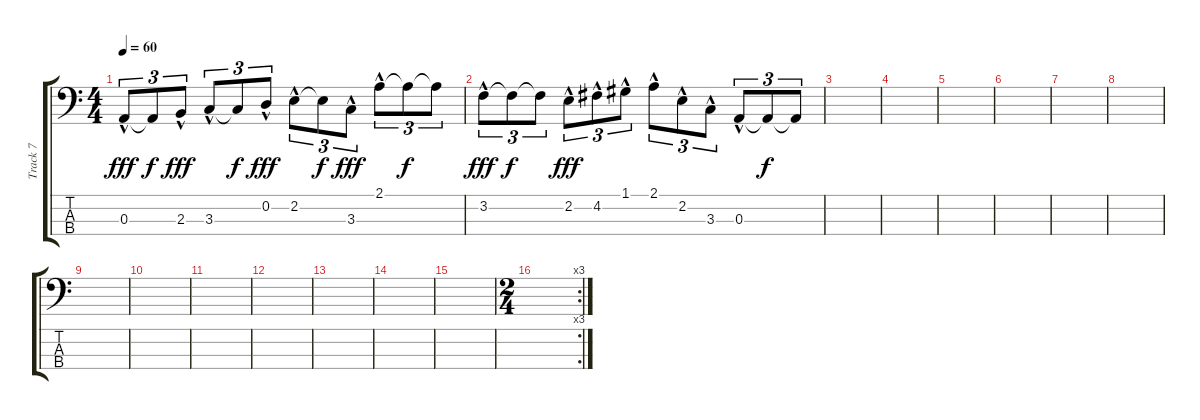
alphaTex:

\track ("Track 7" "Track 7") {instrument slapbass1}
\staff {score tabs}
\tuning (G2 D2 A1 E1) {hide}
\ts (4 4)
\tempo 60
\clef f4
\ks c
0.3{hac}.8{tu (3 2) dy fff} 0.3{t}.8{tu (3 2) dy f} 2.3{hac}.8{tu (3 2) dy fff} 3.3{hac}.8{tu (3 2)} 3.3{t}.8{tu (3 2) dy f} 0.2{hac}.8{tu (3 2) dy fff} 2.2{hac}.8{tu (3 2)} 2.2{t}.8{tu (3 2) dy f} 3.3{hac}.8{tu (3 2) dy fff} 2.1{hac}.8{tu (3 2)} 2.1{t}.8{tu (3 2) dy f} 2.1{t}.8{tu (3 2)} |
3.2{hac}.8{tu (3 2) dy fff} 3.2{t}.8{tu (3 2) dy f} 3.2{t}.8{tu (3 2)} 2.2{hac}.8{tu (3 2) dy fff} 4.2{hac}.8{tu (3 2)} 1.1{hac}.8{tu (3 2)} 2.1{hac}.8{tu (3 2)} 2.2{hac}.8{tu (3 2)} 3.3{hac}.8{tu (3 2)} 0.3{hac}.8{tu (3 2)} 0.3{t}.8{tu (3 2) dy f} 0.3{t}.8{tu (3 2)} |
|
|
|
|
|
|
|
|
|
|
|
|
|
\rc 3
\ts (2 4)
